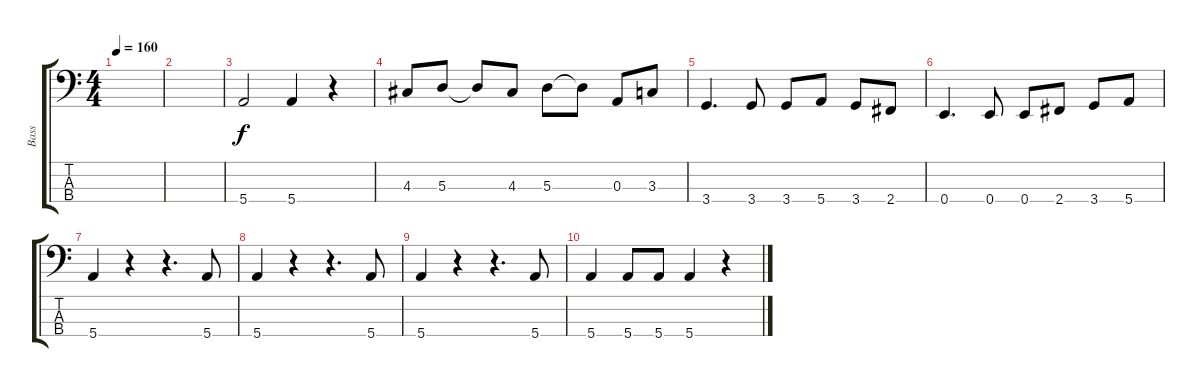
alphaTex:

\track ("Bass" "Bass") {instrument overdrivenguitar}
\staff {score tabs}
\tuning (G2 D2 A1 E1) {hide}
\ts (4 4)
\tempo 160
\clef f4
\ks c
|
|
5.4.2 5.4.4 r.4 |
4.3.8 5.3.8 5.3{t}.8 4.3.8 5.3.8 5.3{t}.8 0.3.8 3.3.8 |
3.4.4{d} 3.4.8 3.4.8 5.4.8 3.4.8 2.4.8 |
0.4.4{d} 0.4.8 0.4.8 2.4.8 3.4.8 5.4.8 |
5.4.4 r.4 r.4{d} 5.4.8 |
5.4.4 r.4 r.4{d} 5.4.8 |
5.4.4 r.4 r.4{d} 5.4.8 |
5.4.4 5.4.8 5.4.8 5.4.4 r.4
